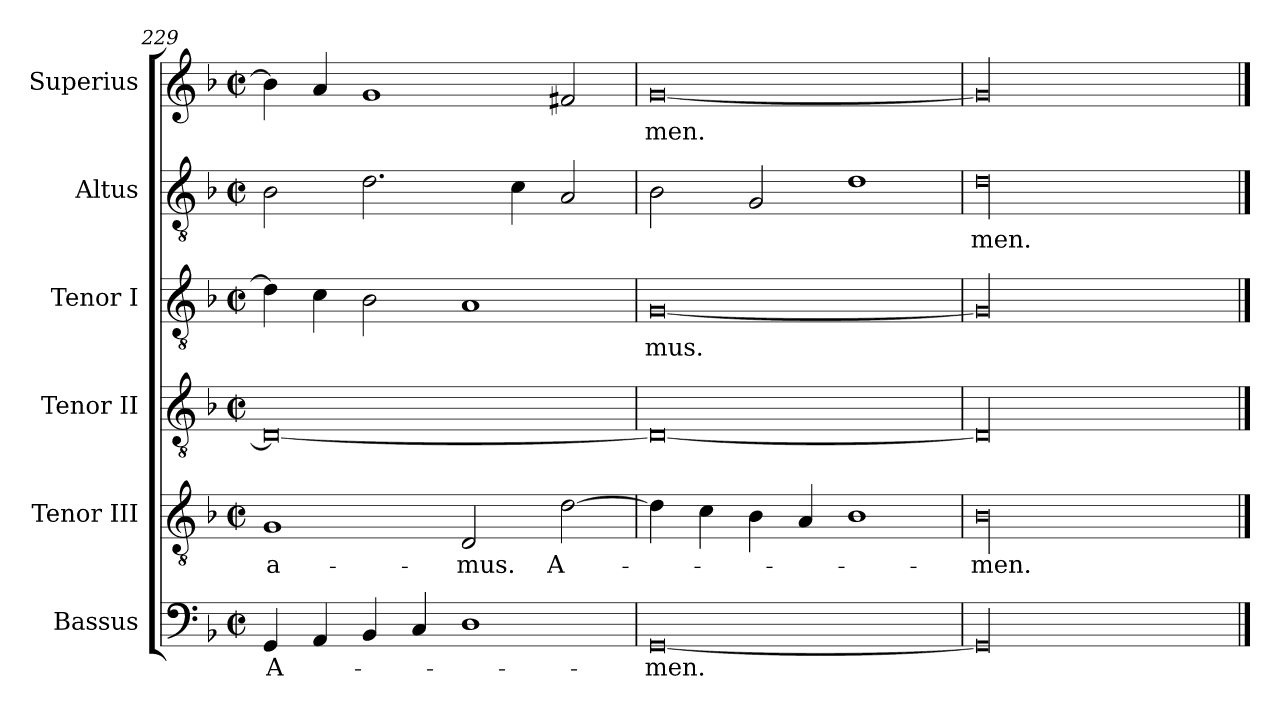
**kern	**text	**kern	**text	**kern	**kern	**text	**kern	**text	**kern	**text
*part6	*part6	*part5	*part5	*part4	*part3	*part3	*part2	*part2	*part1	*part1
*staff6	*staff6	*staff5	*staff5	*staff4	*staff3	*staff3	*staff2	*staff2	*staff1	*staff1
*I"Bassus	*	*I"Tenor III	*	*I"Tenor II	*I"Tenor I	*	*I"Altus	*	*I"Superius	*
*I'B.	*	*I'T.	*	*I'T.	*I'T.	*	*	*	*I'S.	*
*clefF4	*	*clefGv2	*	*clefGv2	*clefGv2	*	*clefGv2	*	*clefG2	*
*	*	*ITrd7c12	*	*ITrd7c12	*ITrd7c12	*	*ITrd7c12	*	*	*
*k[b-]	*	*k[b-]	*	*k[b-]	*k[b-]	*	*k[b-]	*	*k[b-]	*
*F:	*	*F:	*	*F:	*F:	*	*F:	*	*F:	*
*M2/2	*	*M2/2	*	*M2/2	*M2/2	*	*M2/2	*	*M2/2	*
*met(c|)	*	*met(c|)	*	*met(c|)	*met(c|)	*	*met(c|)	*	*met(c|)	*
=229	=229	=229	=229	=229	=229	=229	=229	=229	=229	=229
!	!LO:LY:b:color=#000000	!	!	!	!	!	!	!	!	!
!	!	!	!LO:LY:b:color=#000000	!	!	!	!	!	!	!
4GGi/	A-	1GGi	-a-	0DDi_<	4Di\]	.	2BB-i\	.	4b-i\]	.
4AAi/	.	.	.	.	4Ci\	.	.	.	4ai/	.
4BB-i/	.	.	.	.	2BB-i\	.	2.Di\	.	1gi	.
4Ci/	.	.	.	.	.	.	.	.	.	.
!	!	!	!LO:LY:b:color=#000000	!	!	!	!	!	!	!
1Di	.	2DDi/	-mus.	.	1AAi	.	.	.	.	.
.	.	.	.	.	.	.	4Ci\	.	.	.
!	!	!	!LO:LY:b:color=#000000	!	!	!	!	!	!	!
.	.	[>2Di\	A-	.	.	.	2AAi/	.	2f#Xi/	.
=230	=230	=230	=230	=230	=230	=230	=230	=230	=230	=230
!	!LO:LY:b:color=#000000	!	!	!	!	!	!	!	!	!
!	!	!	!	!	!	!LO:LY:b:color=#000000	!	!	!	!
!	!	!	!	!	!	!	!	!	!	!LO:LY:b:color=#000000
[<0GGi	-men.	4Di\]	.	0DDi_<	[<0GGi	-mus.	2BB-i\	.	[<0gi	-men.
.	.	4Ci\	.	.	.	.	.	.	.	.
.	.	4BB-i\	.	.	.	.	2GGi/	.	.	.
.	.	4AAi/	.	.	.	.	.	.	.	.
.	.	1BB-i	.	.	.	.	1Di	.	.	.
=231	=231	=231	=231	=231	=231	=231	=231	=231	=231	=231
!	!	!	!LO:LY:b:color=#000000	!	!	!	!	!	!	!
!	!	!	!	!	!	!	!	!LO:LY:b:color=#000000	!	!
00GGi]	.	00BB-i	-men.	00DDi]	00GGi]	.	00Di	-men.	00gi]	.
==	==	==	==	==	==	==	==	==	==	==
*-	*-	*-	*-	*-	*-	*-	*-	*-	*-	*-
